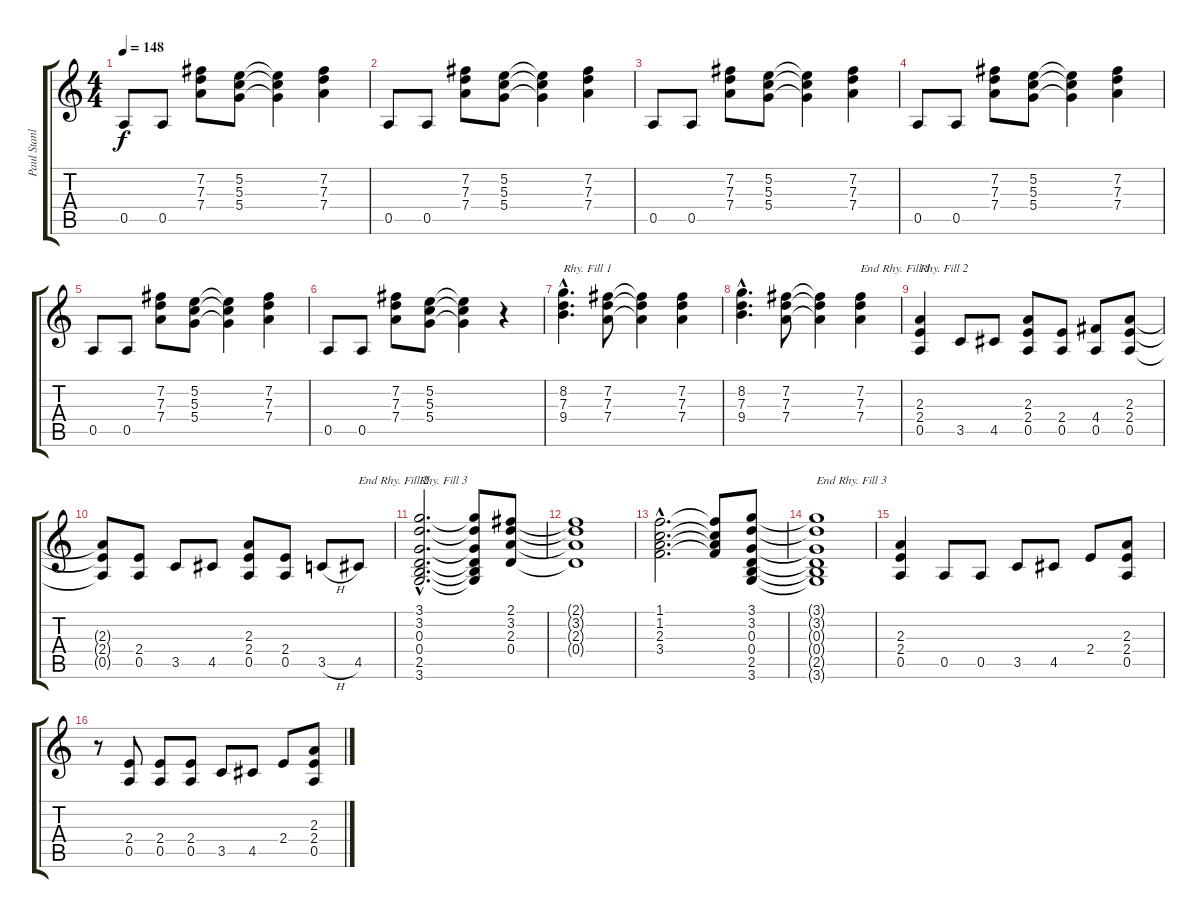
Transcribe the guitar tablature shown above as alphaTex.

\track ("Paul Stanley" "Paul Stanl") {instrument overdrivenguitar}
\staff {score tabs}
\tuning (E4 B3 G3 D3 A2 E2) {hide}
\ts (4 4)
\tempo 148
\clef g2
\ks c
0.5.8{dy f} 0.5.8 (7.2 7.3 7.4).8 (5.2 5.3 5.4).8 (5.2{t} 5.3{t} 5.4{t}).4 (7.2 7.3 7.4).4 |
0.5.8 0.5.8 (7.2 7.3 7.4).8 (5.2 5.3 5.4).8 (5.2{t} 5.3{t} 5.4{t}).4 (7.2 7.3 7.4).4 |
0.5.8 0.5.8 (7.2 7.3 7.4).8 (5.2 5.3 5.4).8 (5.2{t} 5.3{t} 5.4{t}).4 (7.2 7.3 7.4).4 |
0.5.8 0.5.8 (7.2 7.3 7.4).8 (5.2 5.3 5.4).8 (5.2{t} 5.3{t} 5.4{t}).4 (7.2 7.3 7.4).4 |
0.5.8 0.5.8 (7.2 7.3 7.4).8 (5.2 5.3 5.4).8 (5.2{t} 5.3{t} 5.4{t}).4 (7.2 7.3 7.4).4 |
0.5.8 0.5.8 (7.2 7.3 7.4).8 (5.2 5.3 5.4).8 (5.2{t} 5.3{t} 5.4{t}).4 r.4 |
(8.2{hac} 7.3{hac} 9.4{hac}).4{d txt "Rhy. Fill 1"} (7.2 7.3 7.4).8 (7.2{t} 7.3{t} 7.4{t}).4 (7.2 7.3 7.4).4 |
(8.2{hac} 7.3{hac} 9.4{hac}).4{d} (7.2 7.3 7.4).8 (7.2{t} 7.3{t} 7.4{t}).4 (7.2 7.3 7.4).4{txt "End Rhy. Fill 1"} |
(2.3 2.4 0.5).4{txt "Rhy. Fill 2"} 3.5.8 4.5.8 (2.3 2.4 0.5).8 (2.4 0.5).8 (4.4 0.5).8 (2.3 2.4 0.5).8 |
(2.3{t} 2.4{t} 0.5{t}).8 (2.4 0.5).8 3.5.8 4.5.8 (2.3 2.4 0.5).8 (2.4 0.5).8 3.5{h}.8 4.5.8{txt "End Rhy. Fill 2"} |
(3.1{hac} 3.2{hac} 0.3{hac} 0.4{hac} 2.5{hac} 3.6{hac}).2{d txt "Rhy. Fill 3"} (3.1{t} 3.2{t} 0.3{t} 0.4{t} 2.5{t} 3.6{t}).8 (2.1 3.2 2.3 0.4).8 |
(2.1{t} 3.2{t} 2.3{t} 0.4{t}).1 |
(1.1{hac} 1.2{hac} 2.3{hac} 3.4{hac}).2{d} (1.1{t} 1.2{t} 2.3{t} 3.4{t}).8 (3.1 3.2 0.3 0.4 2.5 3.6).8 |
(3.1{t} 3.2{t} 0.3{t} 0.4{t} 2.5{t} 3.6{t}).1{txt "End Rhy. Fill 3"} |
(2.3 2.4 0.5).4 0.5.8 0.5.8 3.5.8 4.5.8 2.4.8 (2.3 2.4 0.5).8 |
r.8 (2.4 0.5).8 (2.4 0.5).8 (2.4 0.5).8 3.5.8 4.5.8 2.4.8 (2.3 2.4 0.5).8
